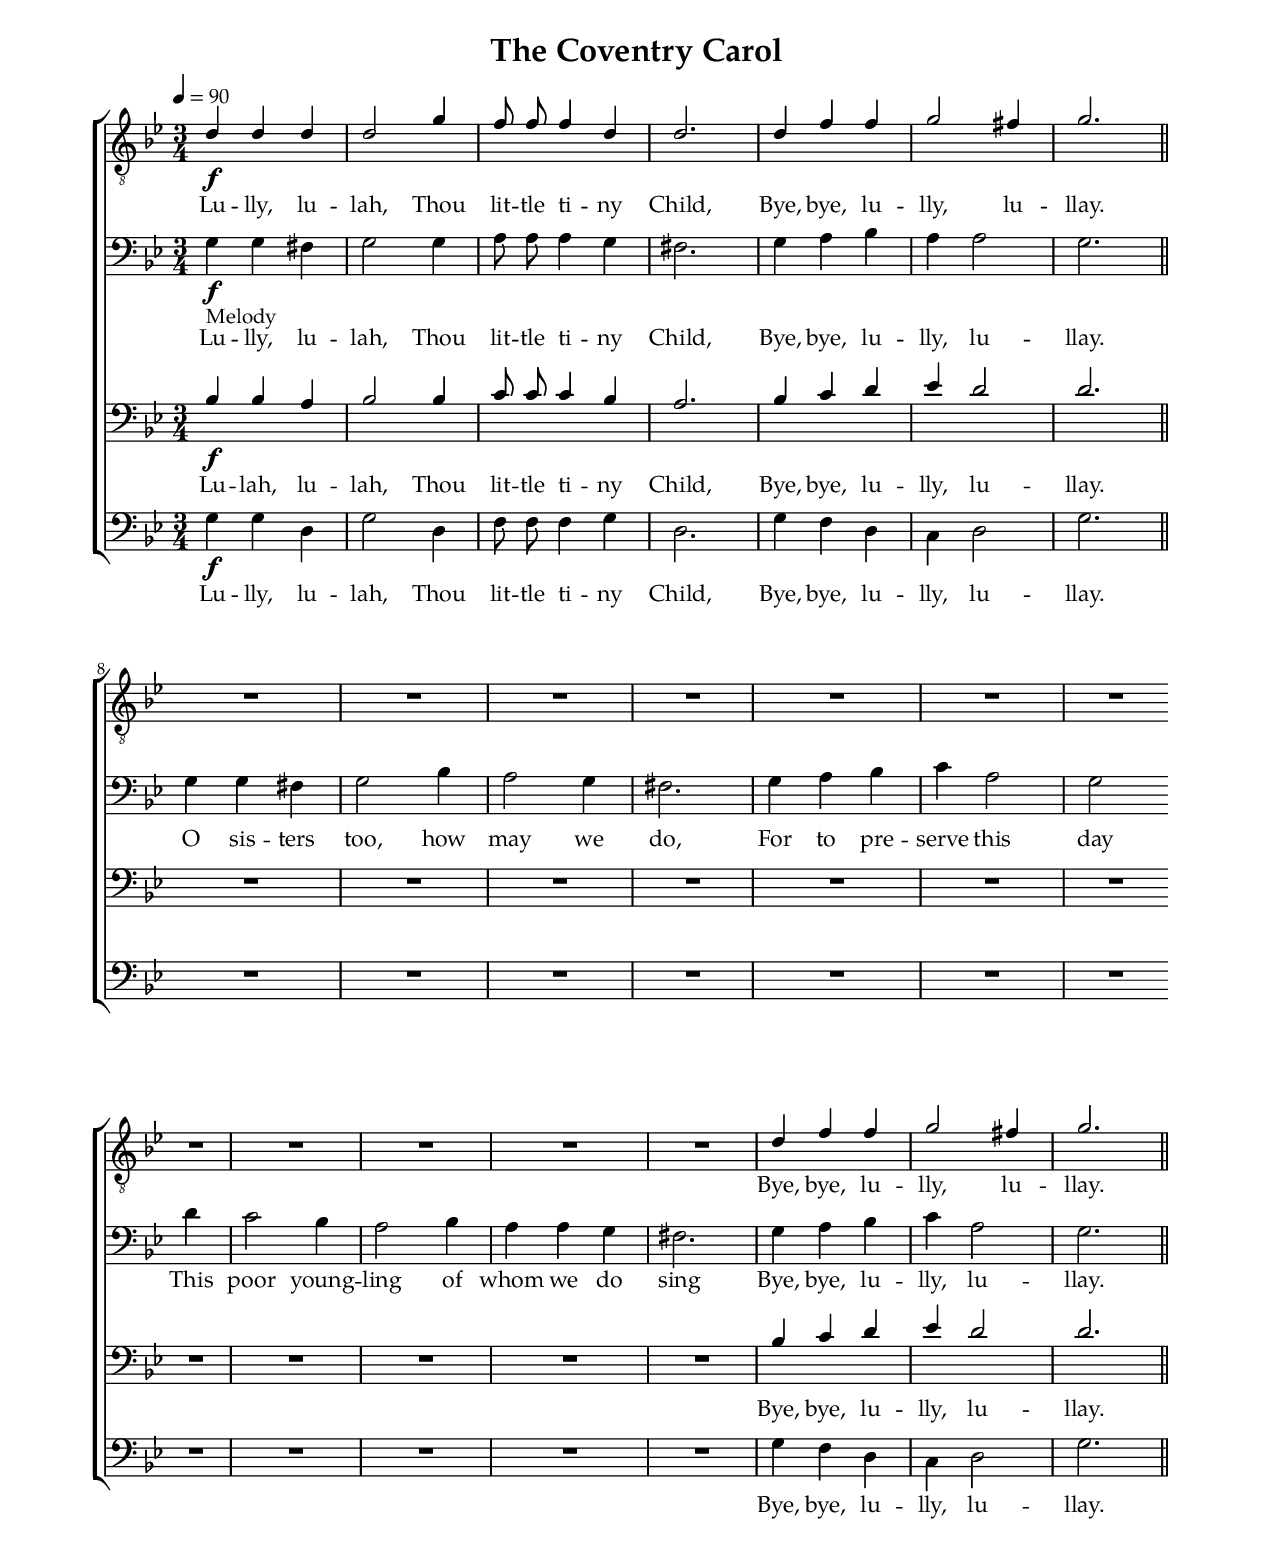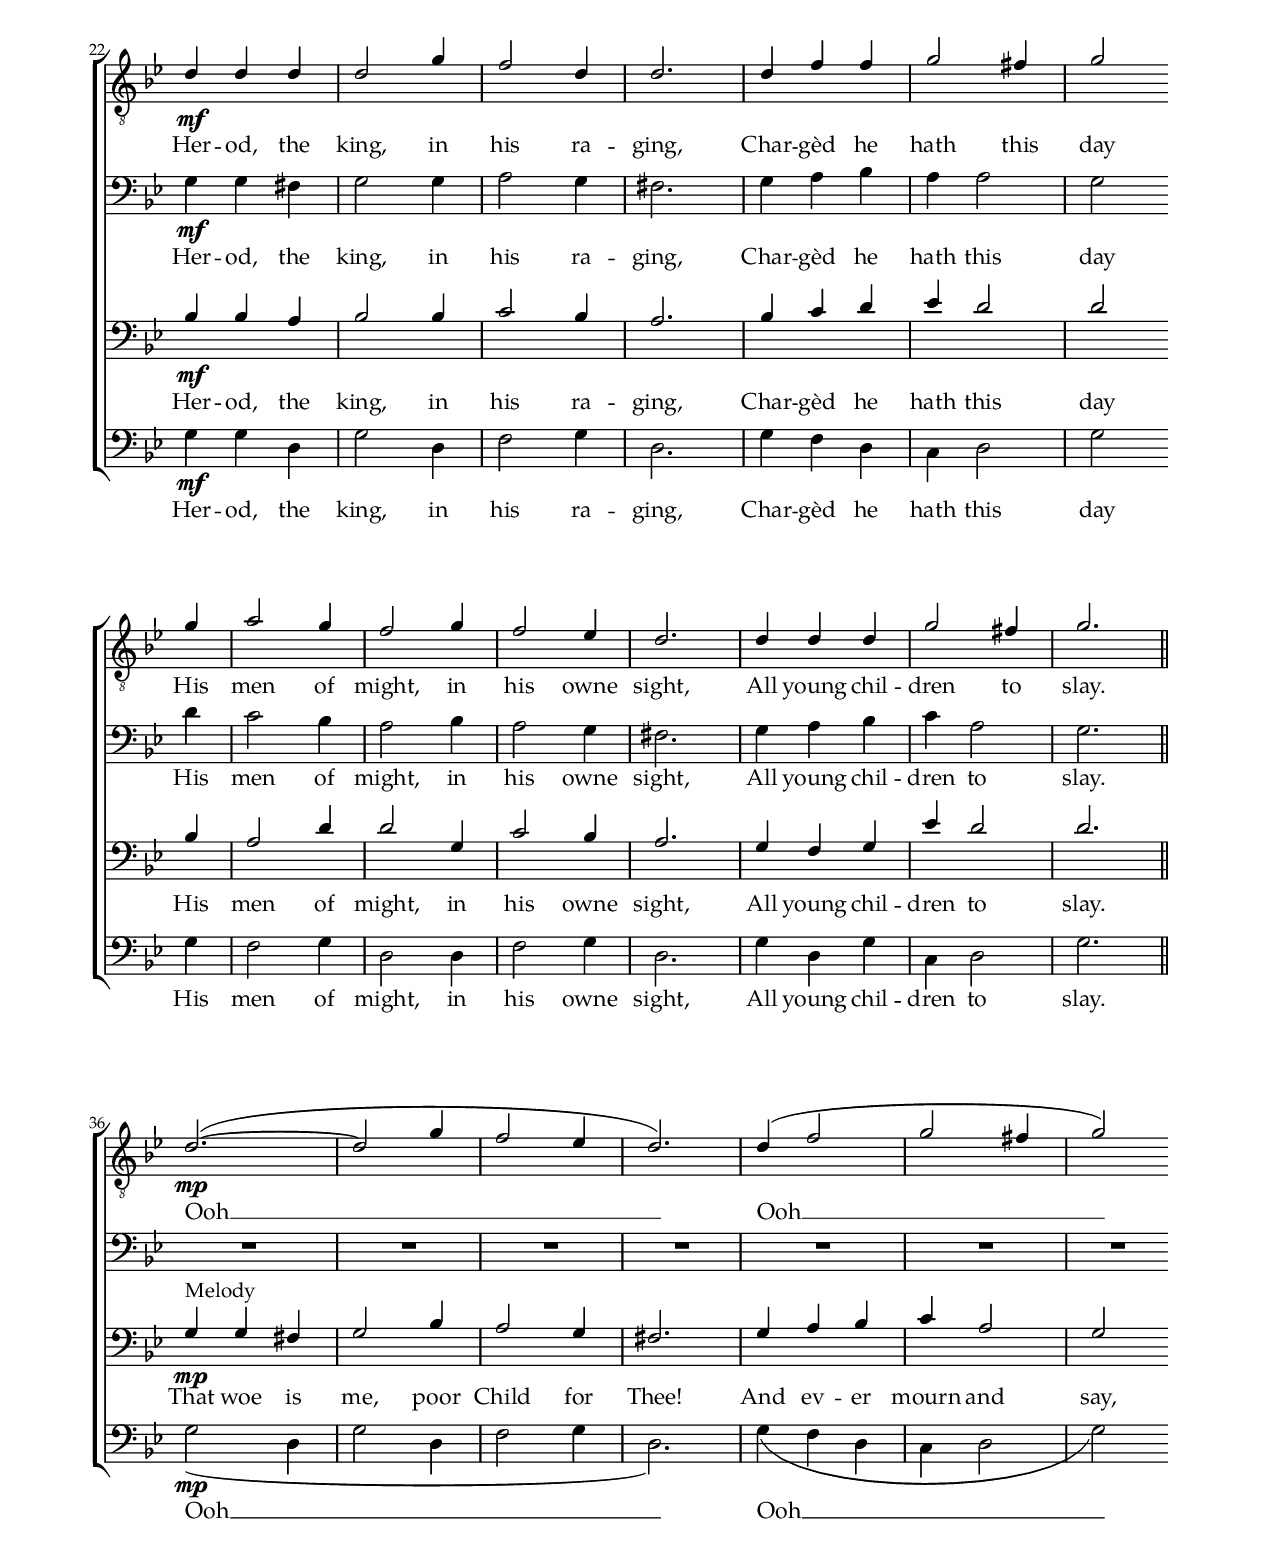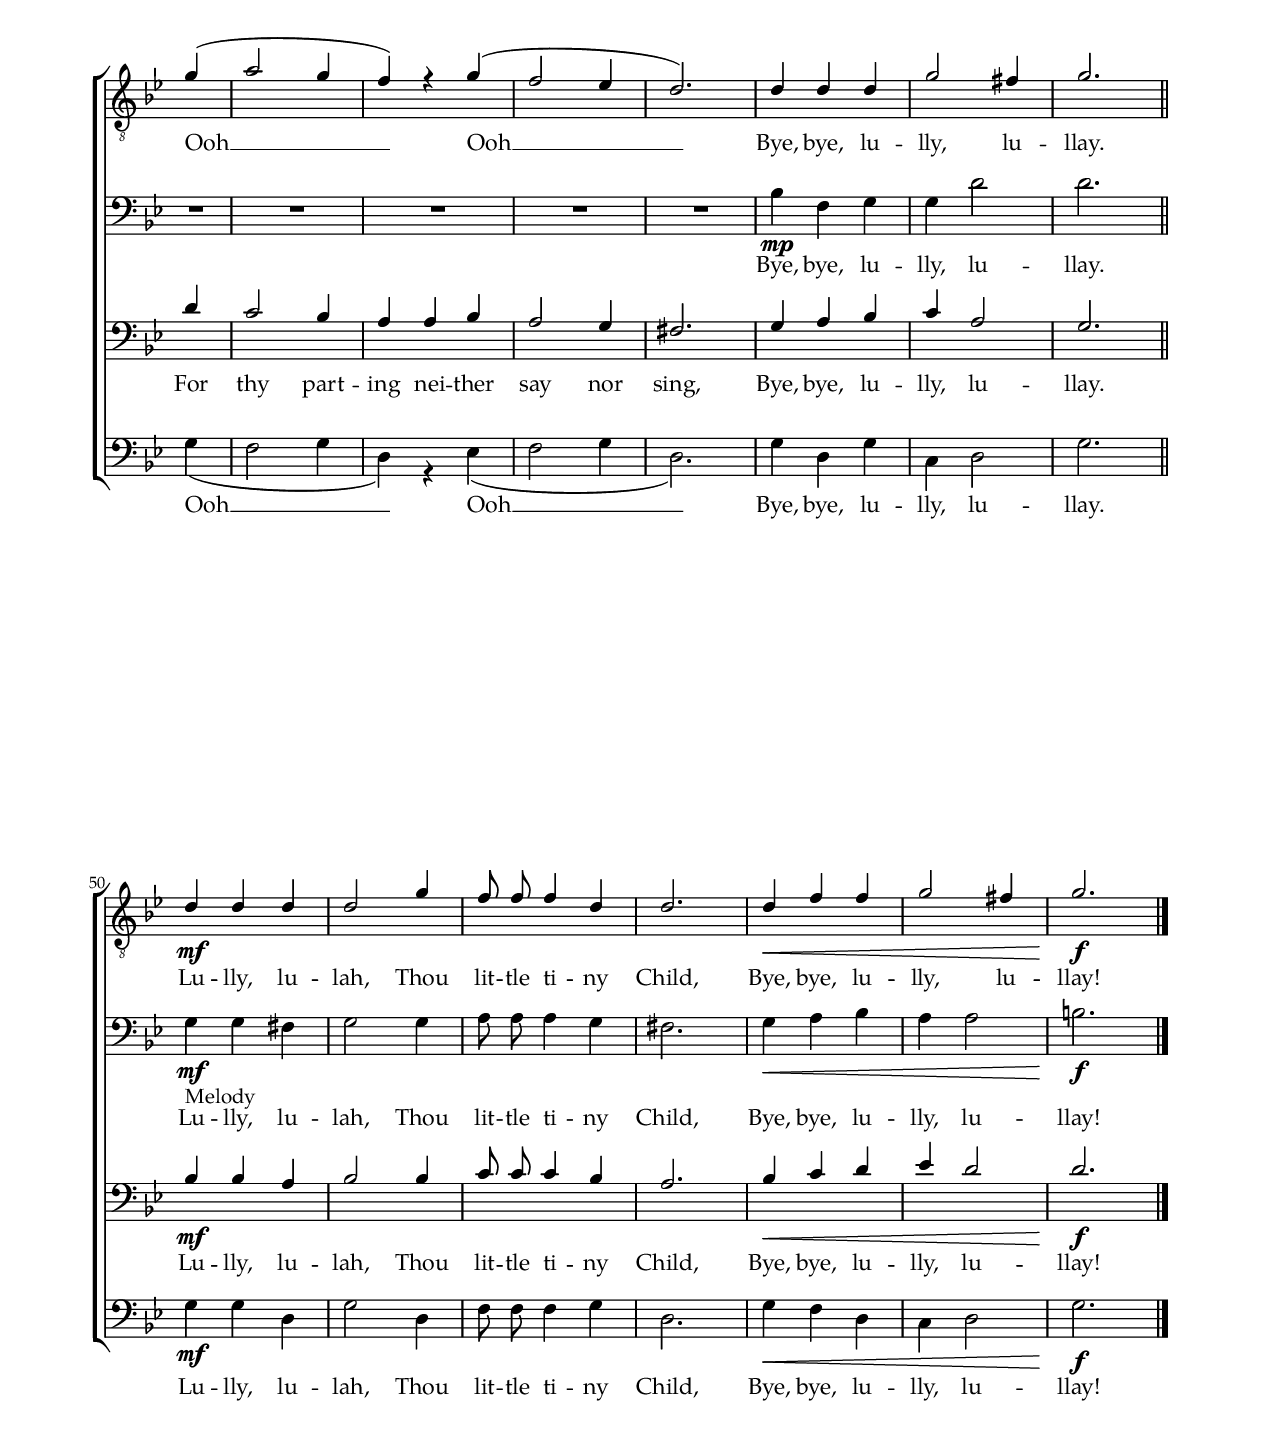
\version "2.10.29"

Title = "The Coventry Carol"

Writer = "Robert Croo, ca. 1534"

Translator = ""

Composer = "16th Century English Carol"

Arranger = "Arr. Kemper Crabbe, Trans. C.Meredith"

Tune = "COVENTRY CAROL"

Meter = " 8.6.8.6"

#(ly:set-option 'point-and-click #f)
#(set-global-staff-size 17.82)


\paper
{
	#(define fonts
        (make-pango-font-tree "TeX Gyre Pagella"
                           "Nimbus Sans"
                           "Luxi Mono"
                            (/ 18 20)))
	#(set-paper-size "letter")
	indent = 0.0
	line-width = 180 \mm
	%ragged-bottom = ##f
	top-margin = 0.5 \in
	bottom-margin = 0.5 \in
	%foot-separation = 0.1 \mm
	%head-separation = 0.1 \mm
	%after-title-space = 0.1 \mm
	%before-title-space = 0.1 \mm
	%paper-height = 32 \cm
	%print-page-number = ##t
	%print-first-page-number = ##t
	%between-title-space = 0.1 \mm
	 between-system-space = 1.0\cm
 	 between-system-padding = #1
  	ragged-bottom=##f
  	ragged-last-bottom=##f
	%horizontal-shift
	%system-count
	left-margin = 0.7 \in
	%right-margin = 0.6 \in
	%paper-width
	%printallheaders
	%systemSeparatorMarkup
	print-page-number = ##t
  	print-first-page-number = ##t
	first-page-number = 1 	
	oddHeaderMarkup = \markup \fill-line { " " }
  	evenHeaderMarkup = \markup \fill-line { " " }
  	%oddFooterMarkup = \markup { \fill-line {
     	%\bold \fontsize #3 \on-the-fly #print-page-number-check-first
     	%\fromproperty #'page:page-number-string } }
  	%evenFooterMarkup = \markup { \fill-line {
     	%\bold \fontsize #3 \on-the-fly #print-page-number-check-first
     	%\fromproperty #'page:page-number-string } }
}

%  BACKPORT OF THE VSPACE COMMAND FROM THE 2.13 BRANCH

#(define-markup-command (vspace layout props amount)
 (number?)
 (let ((amount (* amount 3.0)))
   (if (> amount 0)
       (ly:make-stencil "" (cons 0 0) (cons 0 amount))
       (ly:make-stencil "" (cons 0 0) (cons amount amount)))))


%  CODE TO ALIGN THE CONTENTS OF SUBSEQUENT COLUMNS
%  http://lsr.dsi.unimi.it/LSR/Item?id=464

#(define-markup-command (columns layout props args) (markup-list?)
   (let ((line-width (/ (chain-assoc-get 'line-width props
                         (ly:output-def-lookup layout 'line-width))
                        (max (length args) 1))))
     (interpret-markup layout props
       (make-line-markup (map (lambda (line)
                                (markup #:pad-to-box `(0 . ,line-width) '(0 . 0)
                                  #:override `(line-width . ,line-width)
                                  line))
                               args)))))

\header { title = \Title }

global = {
	\override Staff.TimeSignature #'style = #'()
	\override Rest #'direction = #'0
	\override MultiMeasureRest #'staff-position = #0
	%\override Staff.TimeSignature #'style = #'()
	%#(set-accidental-style 'modern-cautionary)
  	%\override Staff.TimeSignature #'transparent = ##t
	\autoBeamOff	
	\time 3/4
	\key bes \major
	\tempo 4 = 90
}

sopranonotes = {
\clef "treble_8"
\set midiInstrument = #"voice oohs"
\voiceOne
  d'4\f d' d' d'2 g'4 f'8 f' f'4 d' d'2.
  d'4 f' f' g'2 fis'4 g'2. \bar "||"\break
  R2.*11
  d'4 f' f' g'2 fis'4 g'2. \bar "||" \break

  d'4\mf d' d' d'2 g'4 f'2 d'4 d'2.
  d'4 f' f' g'2 fis'4 g'2 \bar "" \break
  g'4 a'2 g'4 f'2 g'4 f'2 ees'4 d'2.
  d'4 d' d' g'2 fis'4 g'2. \bar "||" \break

  d'2.\mp~( d'2 g'4 f'2 ees'4 d'2.)
  d'4( f'2 g' fis'4 g'2) \bar "" \break
  g'4( a'2 g'4 f'4) r4 g'4( f'2 ees'4 d'2.)
  d'4 d' d' g'2 fis'4 g'2. \bar "||" \break

  d'4\mf d' d' d'2 g'4 f'8 f' f'4 d' d'2.
  d'4\< f' f' g'2 fis'4 g'2.\f \bar "|."
}
sopranowords = \lyricmode { 
Lu -- lly, lu -- lah, Thou lit -- tle ti -- ny Child,
Bye, bye, lu -- lly, lu -- llay.
Bye, bye, lu -- lly, lu -- llay.

Her -- od, the king, in his ra -- ging,
Char -- gèd he hath this day
His men of might, in his owne sight,
All young chil -- dren to slay.

Ooh __
Ooh __
Ooh __
Ooh __
Bye, bye, lu -- lly, lu -- llay.

Lu -- lly, lu -- lah, Thou lit -- tle ti -- ny Child,
Bye, bye, lu -- lly, lu -- llay!
}
altonotes = {
\clef bass
\set midiInstrument = #"voice oohs"
\voiceTwo
  g4-"Melody"\f g fis g2 g4 a8 a a4 g fis2.
  g4 a bes a a2 g2.
  g4 g fis g2 bes4 a2 g4 fis2.
  g4 a bes c' a2 g \bar "" \break d'4 c'2 bes4 a2 bes4 a4 a g fis2.
  g4 a bes c' a2 g2.

  g4\mf g fis g2 g4 a2 g4 fis2.
  g4 a bes a a2 g2
  d'4 c'2 bes4 a2 bes4 a2 g4 fis2.
  g4 a bes c' a2 g2.

  R2.*11
  bes4\mp f g g d'2 d'2.

  g4-"Melody"\mf g fis g2 g4 a8 a a4 g fis2.
  g4\< a bes a a2 b2.\f
}
altowords = \lyricmode { 
Lu -- lly, lu -- lah, Thou lit -- tle ti -- ny Child,
Bye, bye, lu -- lly, lu -- llay.
O sis -- ters too, how may we do,
For to pre -- serve this day
This poor young -- ling of whom we do sing
Bye, bye, lu -- lly, lu -- llay.

Her -- od, the king, in his ra -- ging,
Char -- gèd he hath this day
His men of might, in his owne sight,
All young chil -- dren to slay.

Bye, bye, lu -- lly, lu -- llay.

Lu -- lly, lu -- lah, Thou lit -- tle ti -- ny Child,
Bye, bye, lu -- lly, lu -- llay!
}

tenornotes = {
\clef bass
\set midiInstrument = #"voice oohs"
\voiceThree
  bes4\f bes a bes2 bes4 c'8 c' c'4 bes a2.
  bes4 c' d' ees' d'2 d'2.
  R2.*11
  bes4 c' d' ees' d'2 d'2.

  bes4\mf bes a bes2 bes4 c'2 bes4 a2.
  bes4 c' d' ees' d'2 d'2
  bes4 a2 d'4 d'2 g4 c'2 bes4 a2.
  g4 f g ees' d'2 d'2.

  g4-"Melody"\mp g fis g2 bes4 a2 g4 fis2.
  g4 a bes c' a2 g2
  d'4 c'2 bes4 a a bes a2 g4 fis2.
  g4 a bes c' a2 g2.

  bes4\mf bes a bes2 bes4 c'8 c' c'4 bes a2.
  bes4\< c' d' ees' d'2 d'2.\f
}
tenorwords = \lyricmode { 
Lu -- lah, lu -- lah, Thou lit -- tle ti -- ny Child,
Bye, bye, lu -- lly, lu -- llay.
Bye, bye, lu -- lly, lu -- llay.

Her -- od, the king, in his ra -- ging,
Char -- gèd he hath this day
His men of might, in his owne sight,
All young chil -- dren to slay.

That woe is me, poor Child for Thee!
And ev -- er mourn and say,
For thy part -- ing nei -- ther say nor sing,
Bye, bye, lu -- lly, lu -- llay.

Lu -- lly, lu -- lah, Thou lit -- tle ti -- ny Child,
Bye, bye, lu -- lly, lu -- llay!
}
bassnotes = {
\clef bass
\set midiInstrument = #"voice oohs"
\voiceFour
  g4\f g d g2 d4 f8 f f4 g d2.
  g4 f d c d2 g2.
  R2.*11
  g4 f d c d2 g2.

  g4\mf g d g2 d4 f2 g4 d2.
  g4 f d c d2 g2
  g4 f2 g4 d2 d4 f2 g4 d2.
  g4 d g c d2 g2.

  g2\mp( d4 g2 d4 f2 g4 d2.)
  g4( f d c d2 g2)
  g4( f2 g4 d4) r4 ees4( f2 g4 d2.)
  g4 d g c d2 g2.

  g4\mf g d g2 d4 f8 f f4 g d2.
  g4\< f d c d2 g2.\f
}
basswords = \lyricmode { 
Lu -- lly, lu -- lah, Thou lit -- tle ti -- ny Child,
Bye, bye, lu -- lly, lu -- llay.
Bye, bye, lu -- lly, lu -- llay.

Her -- od, the king, in his ra -- ging,
Char -- gèd he hath this day
His men of might, in his owne sight,
All young chil -- dren to slay.

Ooh __
Ooh __
Ooh __
Ooh __
Bye, bye, lu -- lly, lu -- llay.

Lu -- lly, lu -- lah, Thou lit -- tle ti -- ny Child,
Bye, bye, lu -- lly, lu -- llay!
}

\score {
  \new ChoirStaff <<
    \new Staff <<
      \new Voice = "soprano" <<
        \global
        \sopranonotes
      >>
      \lyricsto "soprano" \new Lyrics \sopranowords
    >>
    \new Staff <<
      \new Voice = "alto" <<
        \global
        \altonotes
      >>
      \lyricsto "alto" \new Lyrics \altowords
    >>
    \new Staff <<
      \new Voice = "tenor" <<
        \global
        \tenornotes
      >>
      \lyricsto "tenor" \new Lyrics \tenorwords
    >>
    \new Staff <<
      \new Voice = "bass" <<
        \global
        \bassnotes
      >>
      \lyricsto "bass" \new Lyrics \basswords
    >>
  >>
  \midi { }
  \layout { }
}
%\include "standard-layout.ly"

\include "tag.ly"
